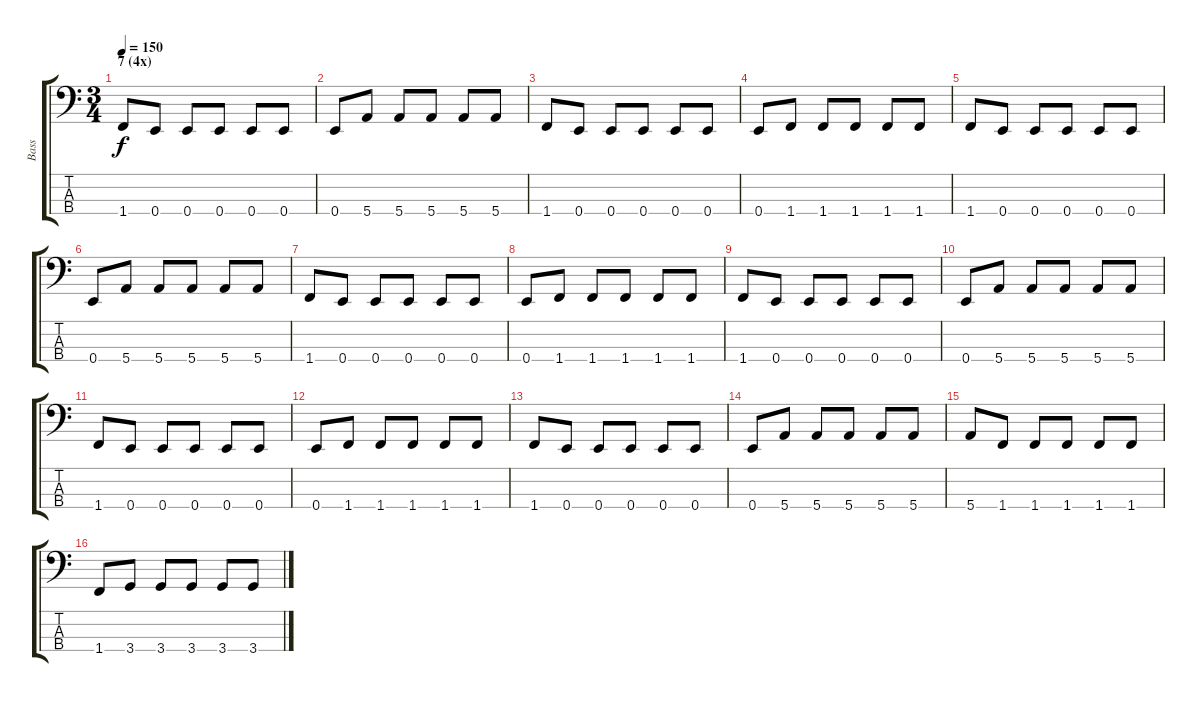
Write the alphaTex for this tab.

\track ("Bass" "Bass") {instrument electricbasspick}
\staff {score tabs}
\tuning (G2 D2 A1 E1) {hide}
\ts (3 4)
\section ("" "7 (4x)")
\tempo 150
\clef f4
\ks c
1.4.8{dy f} 0.4.8 0.4.8 0.4.8 0.4.8 0.4.8 |
0.4.8 5.4.8 5.4.8 5.4.8 5.4.8 5.4.8 |
1.4.8 0.4.8 0.4.8 0.4.8 0.4.8 0.4.8 |
0.4.8 1.4.8 1.4.8 1.4.8 1.4.8 1.4.8 |
1.4.8 0.4.8 0.4.8 0.4.8 0.4.8 0.4.8 |
0.4.8 5.4.8 5.4.8 5.4.8 5.4.8 5.4.8 |
1.4.8 0.4.8 0.4.8 0.4.8 0.4.8 0.4.8 |
0.4.8 1.4.8 1.4.8 1.4.8 1.4.8 1.4.8 |
1.4.8 0.4.8 0.4.8 0.4.8 0.4.8 0.4.8 |
0.4.8 5.4.8 5.4.8 5.4.8 5.4.8 5.4.8 |
1.4.8 0.4.8 0.4.8 0.4.8 0.4.8 0.4.8 |
0.4.8 1.4.8 1.4.8 1.4.8 1.4.8 1.4.8 |
1.4.8 0.4.8 0.4.8 0.4.8 0.4.8 0.4.8 |
0.4.8 5.4.8 5.4.8 5.4.8 5.4.8 5.4.8 |
5.4.8 1.4.8 1.4.8 1.4.8 1.4.8 1.4.8 |
1.4.8 3.4.8 3.4.8 3.4.8 3.4.8 3.4.8
